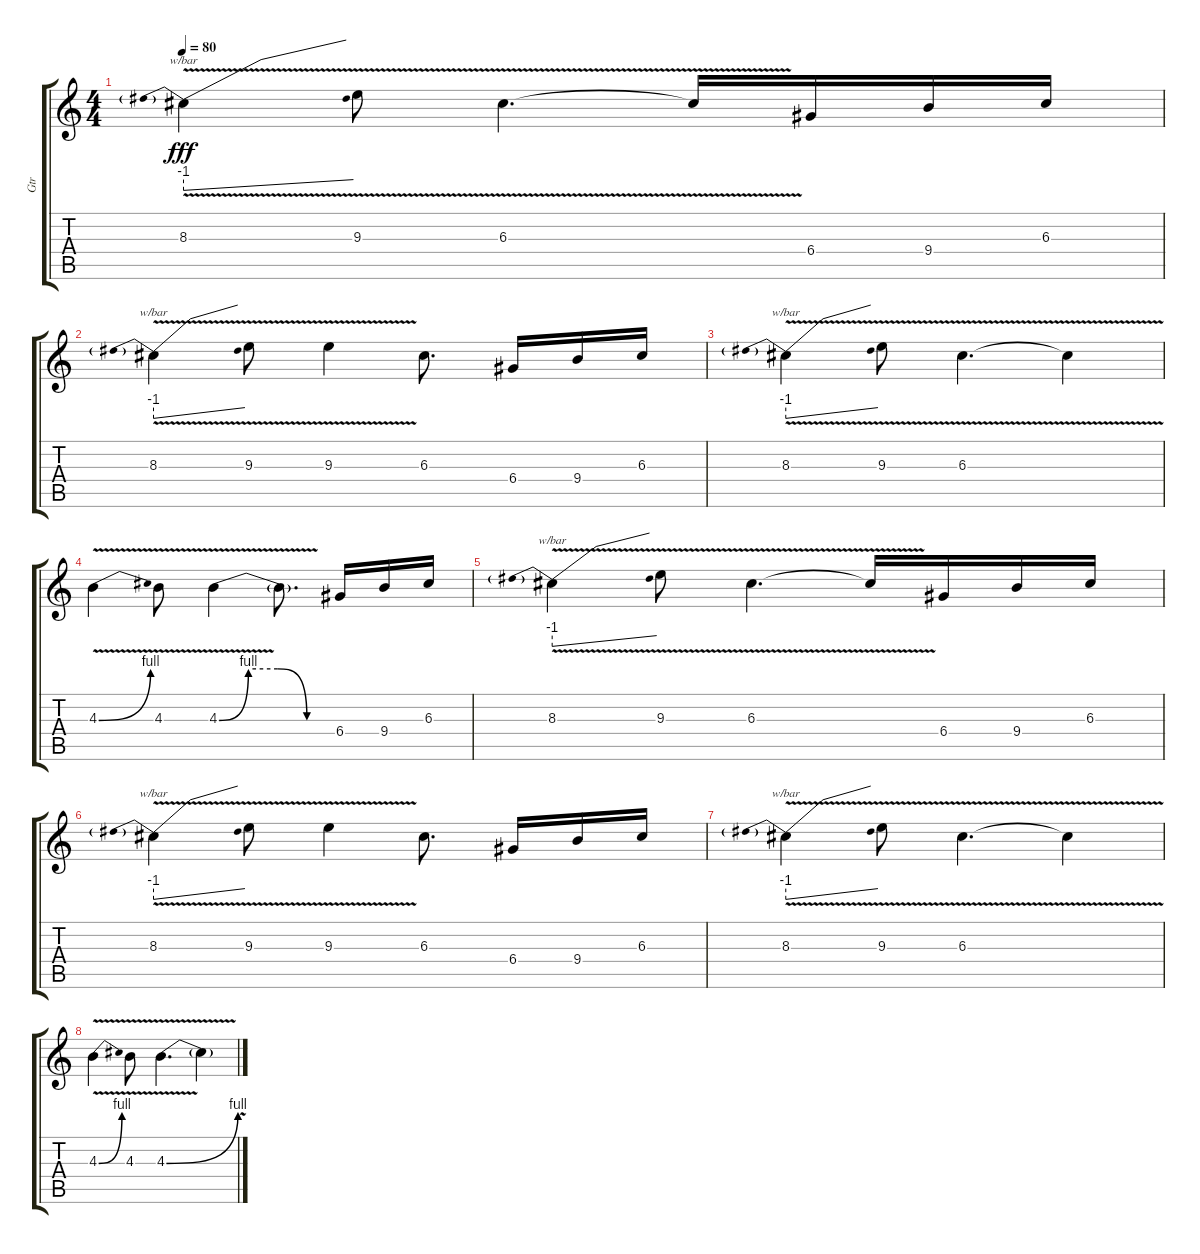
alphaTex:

\track ("Gtr" "Gtr") {instrument acousticguitarsteel}
\staff {score tabs}
\tuning (E4 B3 G3 D3 A2 E2) {hide}
\ts (4 4)
\tempo 80
\clef g2
\ks c
8.3{v}.4{tbe (predivedive default 0 -4 60 0) dy fff} 9.3{v}.8 6.3{v}.4{d} 6.3{v t}.16 6.4.16 9.4.16 6.3.16 |
8.3{v}.4{tbe (predivedive default 0 -4 60 0)} 9.3{v}.8 9.3{v}.4 6.3.8{d} 6.4.16 9.4.16 6.3.16 |
8.3{v}.4{tbe (predivedive default 0 -4 60 0)} 9.3{v}.8 6.3{v}.4{d} 6.3{v t}.4 |
4.3{be (bend 0 0 60 4) v}.4 4.3{v}.8 4.3{be (custom 0 0 15 4 30 4 45 0 60 0) v}.4 4.3{t}.8{d} 6.4.16 9.4.16 6.3.16 |
8.3{v}.4{tbe (predivedive default 0 -4 60 0)} 9.3{v}.8 6.3{v}.4{d} 6.3{v t}.16 6.4.16 9.4.16 6.3.16 |
8.3{v}.4{tbe (predivedive default 0 -4 60 0)} 9.3{v}.8 9.3{v}.4 6.3.8{d} 6.4.16 9.4.16 6.3.16 |
8.3{v}.4{tbe (predivedive default 0 -4 60 0)} 9.3{v}.8 6.3{v}.4{d} 6.3{v t}.4 |
4.3{be (bend 0 0 60 4) v}.4 4.3{v}.8 4.3{be (bend 0 0 60 4) v}.4{d} 4.3{v t}.4
